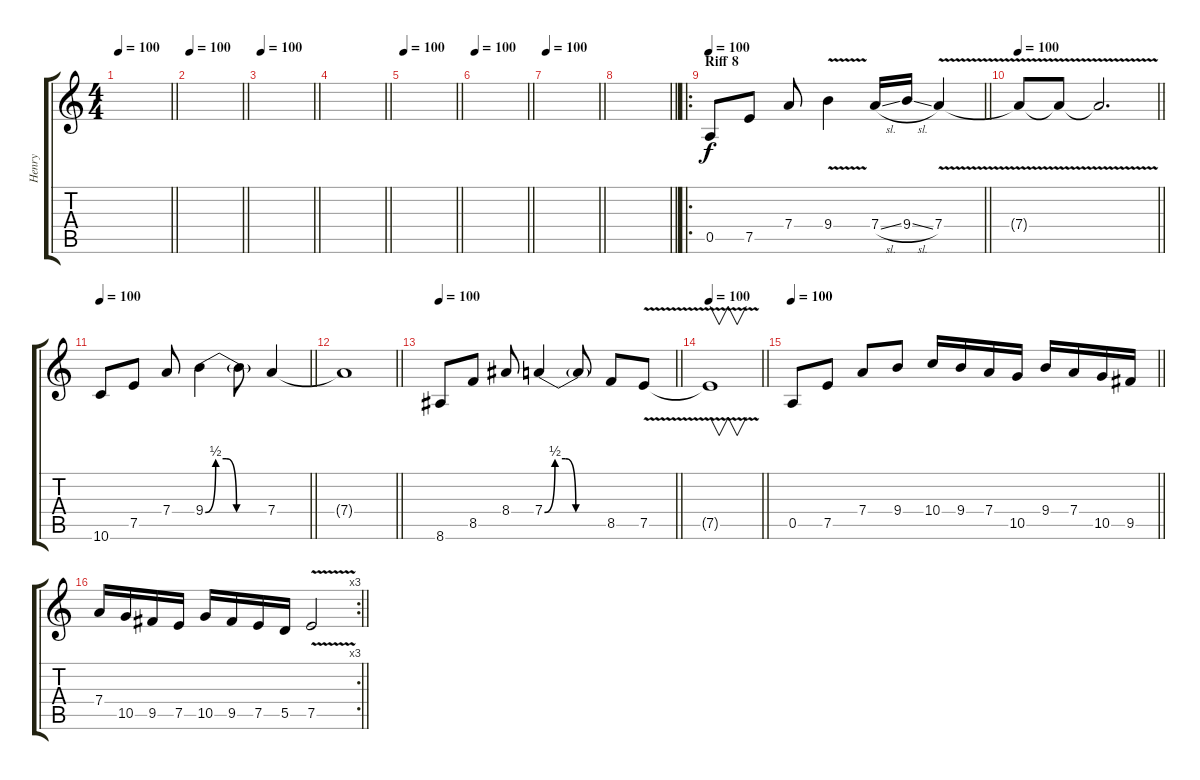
\track ("Henry" "Henry") {instrument distortionguitar}
\staff {score tabs}
\tuning (E4 B3 G3 D3 A2 D2) {hide}
\ts (4 4)
\tempo 100
\clef g2
\barLineRight lightlight
\ks c
|
\tempo 100
\barLineRight lightlight
|
\tempo 100
\barLineRight lightlight
|
\barLineRight lightlight
|
\tempo 100
\barLineRight lightlight
|
\tempo 100
\barLineRight lightlight
|
\tempo 100
\barLineRight lightlight
|
\barLineRight lightlight
|
\ro
\section ("" "Riff 8")
\tempo 100
\barLineRight lightlight
0.5.8 7.5.8 7.4.8 9.4{v}.4 7.4{sl}.16 9.4{sl}.16 7.4{v}.4 |
\tempo 100
\barLineRight lightlight
7.4{t}.8 7.4{v t}.8 7.4{t}.2{d} |
\tempo 100
\barLineRight lightlight
10.6.8 7.5.8 7.4.8 9.4{be (custom 0 0 10 2 20 2 30 0 60 0)}.4 9.4{t}.8 7.4.4 |
\barLineRight lightlight
7.4{t}.1 |
\tempo 100
\barLineRight lightlight
8.6.8 8.5.8 8.4.8 7.4{be (custom 0 0 10 2 20 2 30 0 60 0)}.4 7.4{t}.8 8.5.8 7.5{v}.8 |
\tempo 100
\barLineRight lightlight
7.5{t}.1{v} |
\tempo 100
\barLineRight lightlight
0.5.8 7.5.8 7.4.8 9.4.8 10.4.16 9.4.16 7.4.16 10.5.16 9.4.16 7.4.16 10.5.16 9.5.16 |
\rc 3
\barLineRight lightlight
7.4.16 10.5.16 9.5.16 7.5.16 10.5.16 9.5.16 7.5.16 5.5.16 7.5{v}.2
